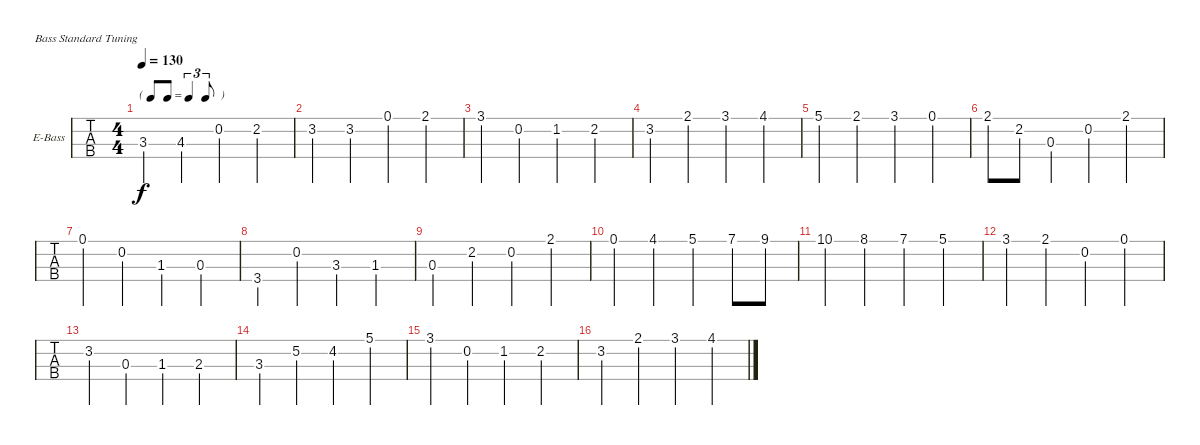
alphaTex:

\bracketExtendMode nobrackets
\firstSystemTrackNameOrientation horizontal
\otherSystemsTrackNameOrientation horizontal
\track ("Bass" "E-Bass") {instrument electricbassfinger}
\staff {tabs}
\tuning (G2 D2 A1 E1)
\ts (4 4)
\tf triplet8th
\tempo 130
\clef f4
\ks c
3.3.4{dy f} 4.3.4 0.2.4 2.2.4 |
3.2.4 3.2.4 0.1.4 2.1.4 |
3.1.4 0.2.4 1.2.4 2.2.4 |
3.2.4 2.1.4 3.1.4 4.1.4 |
5.1.4 2.1.4 3.1.4 0.1.4 |
2.1.8 2.2.8 0.3.4 0.2.4 2.1.4 |
0.1.4 0.2.4 1.3.4 0.3.4 |
3.4.4 0.2.4 3.3.4 1.3.4 |
0.3.4 2.2.4 0.2.4 2.1.4 |
0.1.4 4.1.4 5.1.4 7.1.8 9.1.8 |
10.1.4 8.1.4 7.1.4 5.1.4 |
3.1.4 2.1.4 0.2.4 0.1.4 |
3.2.4 0.3.4 1.3.4 2.3.4 |
3.3.4 5.2.4 4.2.4 5.1.4 |
3.1.4 0.2.4 1.2.4 2.2.4 |
3.2.4 2.1.4 3.1.4 4.1.4
